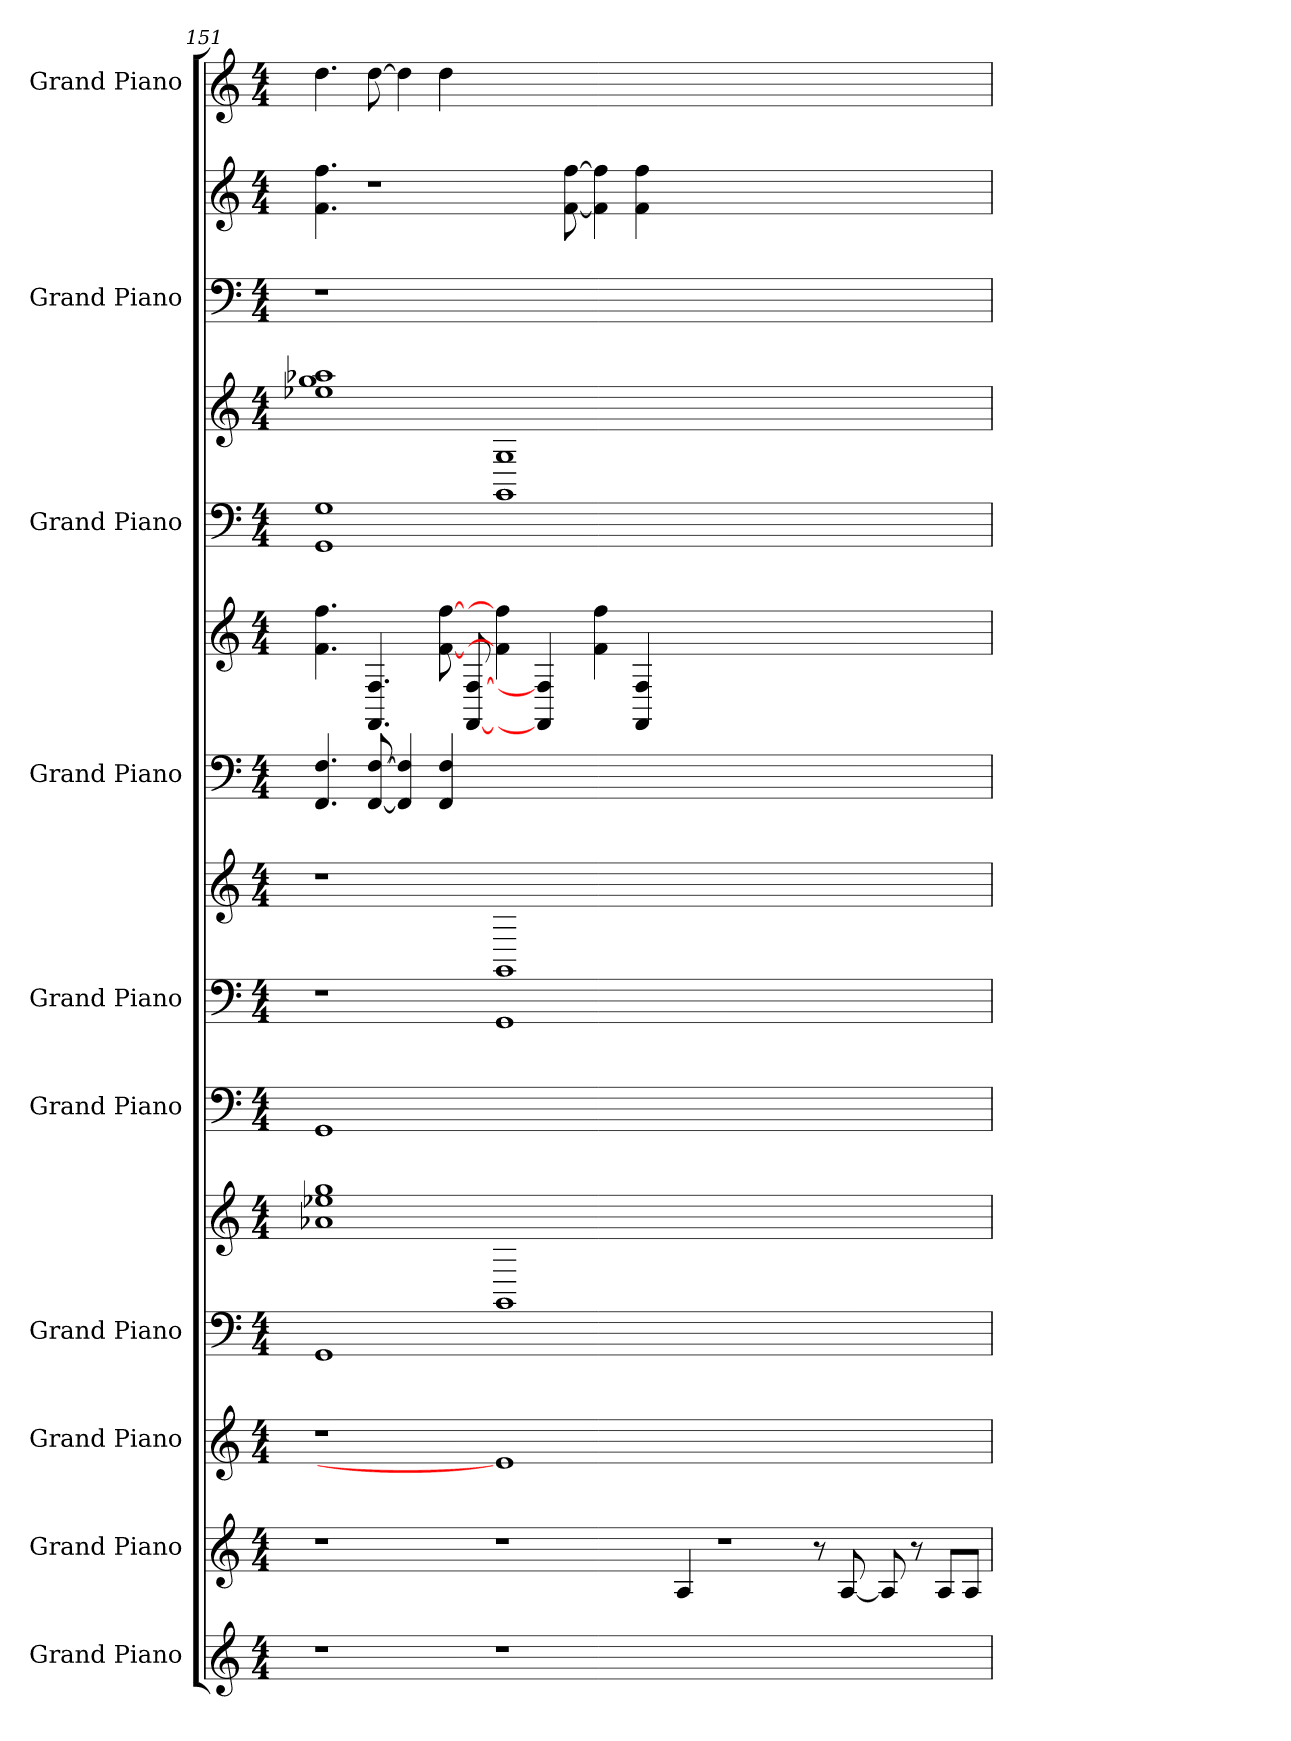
**kern	**kern	**kern	**kern	**kern	**kern	**kern	**kern	**kern	**kern	**kern	**kern	**kern	**kern	**kern
*part10	*part9	*part8	*part7	*part7	*part6	*part5	*part5	*part4	*part4	*part3	*part3	*part2	*part2	*part1
*staff15	*staff14	*staff13	*staff12	*staff11	*staff10	*staff9	*staff8	*staff7	*staff6	*staff5	*staff4	*staff3	*staff2	*staff1
*I"Grand Piano	*I"Grand Piano	*I"Grand Piano	*I"Grand Piano	*	*I"Grand Piano	*I"Grand Piano	*	*I"Grand Piano	*	*I"Grand Piano	*	*I"Grand Piano	*	*I"Grand Piano
*clefG2	*clefG2	*clefG2	*clefF4	*clefG2	*clefF4	*clefF4	*clefG2	*clefF4	*clefG2	*clefF4	*clefG2	*clefF4	*clefG2	*clefG2
*k[]	*k[]	*k[]	*k[]	*k[]	*k[]	*k[]	*k[]	*k[]	*k[]	*k[]	*k[]	*k[]	*k[]	*k[]
*C:	*C:	*C:	*C:	*C:	*C:	*C:	*C:	*C:	*C:	*C:	*C:	*C:	*C:	*C:
*M4/4	*M4/4	*M4/4	*M4/4	*M4/4	*M4/4	*M4/4	*M4/4	*M4/4	*M4/4	*M4/4	*M4/4	*M4/4	*M4/4	*M4/4
=151	=151	=151	=151	=151	=151	=151	=151	=151	=151	=151	=151	=151	=151	=151
1r	1r	1r	1GG	1a-X 1ee-X 1gg	1GG	1r	1r	4.FF 4.F	4.f 4.ff	1GG 1G	1ee-X 1gg 1aa-X	1r	4.f 4.ff	4.dd
.	.	.	.	.	.	.	.	[8FF [8F	4.FF 4.F	.	.	.	1r	[8dd
.	.	.	.	.	.	.	.	4FF] 4F]	.	.	.	.	.	4dd]
.	.	.	.	.	.	.	.	4FF 4F	[8f [8ff	.	.	.	.	4dd
.	.	.	.	.	.	.	.	.	[8FF [8F	.	.	.	.	.
1r	1r	1e]	0.ryy	1GG	0.ryy	1GG	1GG	0.ryy	4f] 4ff]	0.ryy	1GG 1G	0.ryy	.	0.ryy
.	.	.	.	.	.	.	.	.	4FF] 4F]	.	.	.	.	.
.	.	.	.	.	.	.	.	.	.	.	.	.	[8f [8ff	.
.	.	.	.	.	.	.	.	.	4f 4ff	.	.	.	4f] 4ff]	.
.	.	.	.	.	.	.	.	.	4FF 4F	.	.	.	4f 4ff	.
0ryy	4A	0ryy	.	0ryy	.	0ryy	0ryy	.	0ryy	.	0ryy	.	0ryy	.
.	1r	.	.	.	.	.	.	.	.	.	.	.	.	.
.	8r	.	.	.	.	.	.	.	.	.	.	.	.	.
.	[8A	.	.	.	.	.	.	.	.	.	.	.	.	.
.	8A]	.	.	.	.	.	.	.	.	.	.	.	.	.
.	8r	.	.	.	.	.	.	.	.	.	.	.	.	.
.	8AL	.	.	.	.	.	.	.	.	.	.	.	.	.
.	8AJ	.	.	.	.	.	.	.	.	.	.	.	.	.
=	=	=	=	=	=	=	=	=	=	=	=	=	=	=
*-	*-	*-	*-	*-	*-	*-	*-	*-	*-	*-	*-	*-	*-	*-
